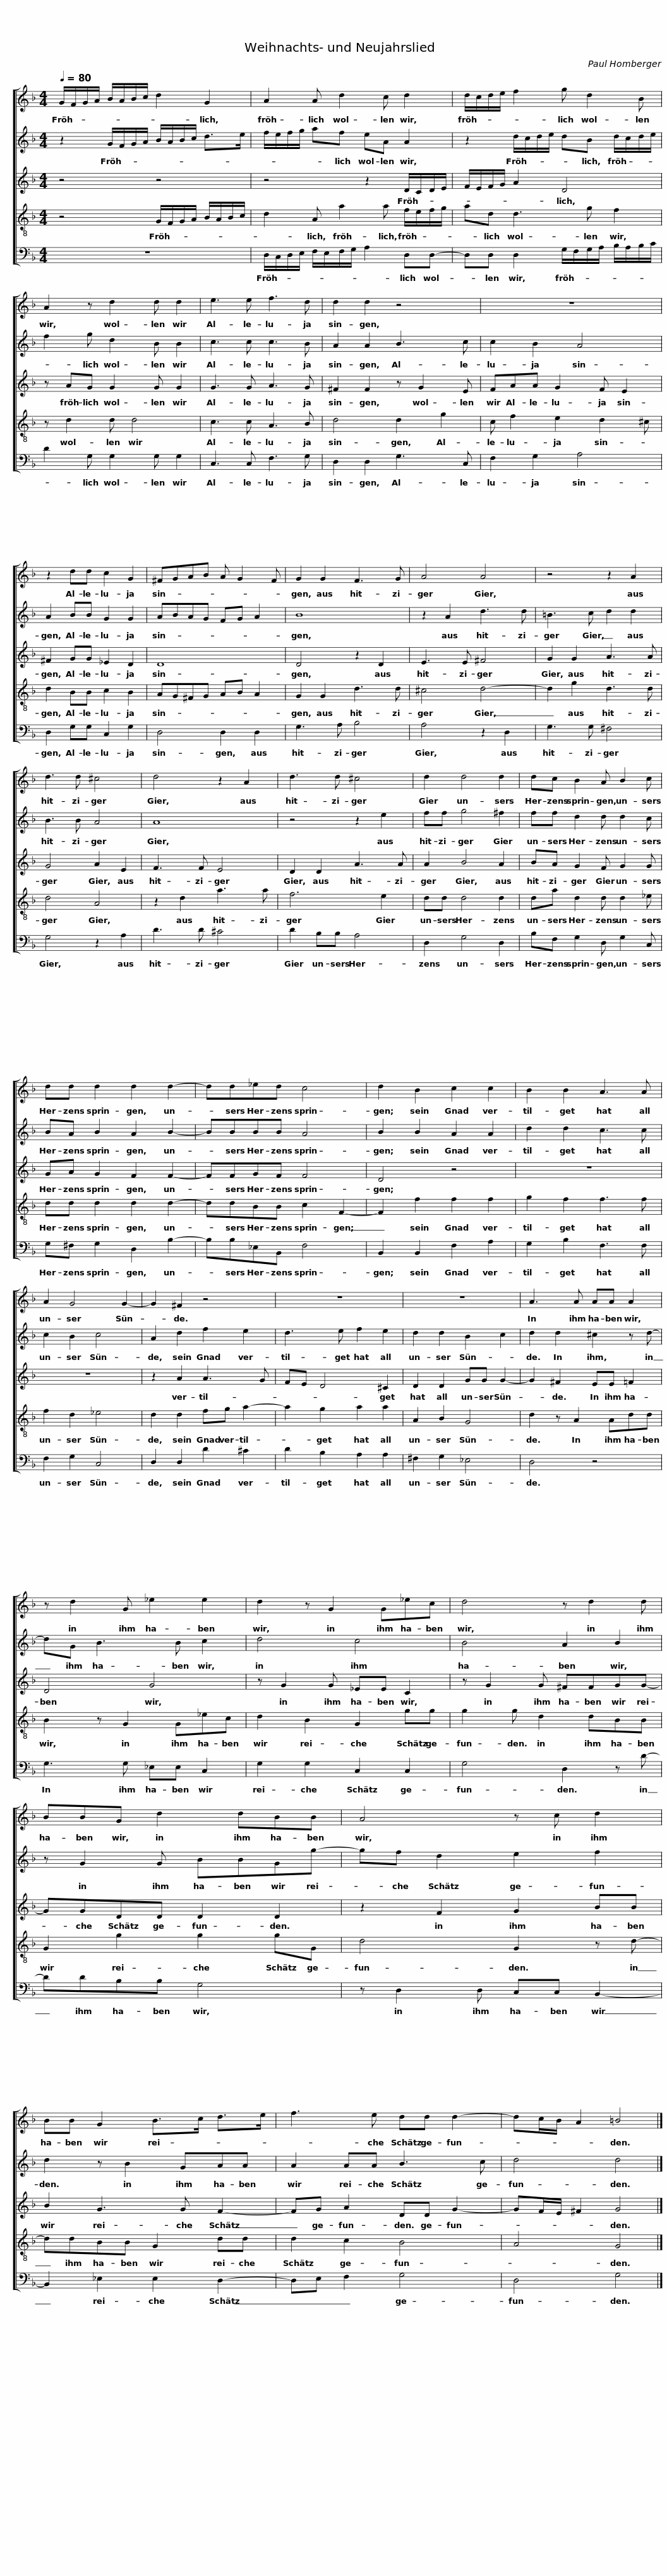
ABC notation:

X:1
%%score [ 1 2 3 4 5 ]
L:1/8
Q:1/4=80
M:4/4
I:linebreak $
K:F
V:1 treble
V:2 treble
V:3 treble
V:4 treble-8
V:5 bass
V:1
 G/F/G/A/ B/A/B/c/ d2 G2 | A2 A d2 c d2 |$ d/c/d/e/ f2 g d2 B | A2 z d2 d d2 | e3 e f3 d | %5
 d2 d2 z4 |$ z8 | z2 dd c2 G2 | ^FGAB A G2 F | G2 G2 F3 G | %10
 A4 A4 |$ z4 z2 A2 | d3 d ^c4 | d4 z2 A2 | d3 d ^c4 | %15
 d2 d4 d2 |$ dc B2 A B2 c | dd d2 d2 d2- | dd_ed c4 | d2 B2 c2 c2 |$ %20
 B2 B2 A3 A | A2 G4 G2- | G2 ^F2 z4 | z8 | z8 |$ %25
 A3 A AA A2 | z d2 G _e2 e2 | d2 z G2 G_ec |$ d4 z d2 d | BBG d2 dBB | %30
 A4 z c d2 |$ BB G2 B>c d>e | f3 e dd d2- | dc/B/ A2 =B4 |] %34
V:2
 z2 G/F/G/A/ B/A/B/c/ d>e | f/e/f/g/ af eA A2 |$ z2 d/c/d/e/ dB d/c/d/e/ | f2 g d2 B B2 | c3 c c3 B | %5
 A2 A2 B3 c |$ c2 B2 A4 | A2 BB G2 G2 | ABAG FG A2 | B8 | %10
 z2 A2 d3 d |$ =B3 c d2 d2 | B3 B A4 | A8 | z4 z2 e2 | %15
 ff g4 ^f2 |$ ff d2 d d2 c | BA B2 A2 B2- | BBBB A4 | B2 B2 A2 A2 |$ %20
 d2 d2 c3 c | c2 B2 c4 | A2 d2 f2 e2 | d3 e f2 e2 | d2 d2 B2 c2 |$ %25
 d2 d2 ^c2 z d- | dG B3 B c2 | d4 c4 |$ B4 A2 B2 | z G2 G BBGg- | %30
 gf d2 e2 f2 |$ d2 z B2 GAA | A2 AA B3 c | d4 d4 |] %34
V:3
 z4 z4 | z4 z2 D/C/D/E/ |$ F/E/F/G/ A2 D4 | z AG G2 G G2 | G3 G A3 G | %5
 ^F2 F2 z G2 E |$ FAA G2 F E2 | ^F2 GG _E2 D2 | D8 | D4 z2 D2 | %10
 E3 E ^F4 |$ G2 G2 A3 A | G4 A2 E2 | F3 F E4 | D2 D2 A3 A | %15
 A2 B4 A2 |$ BA G2 F G2 G | GA G2 F2 F2- | FFGF F4 | D4 z4 |$ %20
 z8 | z8 | z2 A2 A3 G | FE D4 ^C2 | D2 D2 GG G2- |$ %25
 G2 ^F2 EE =F2 | D4 G4 | z G2 G _EE C2 |$ z G2 G ^FFGG- | GGDD D2 D2 | %30
 z2 F2 G2 BB |$ B2 G3 G F2- | FG A2 DD G2- | GF/E/ ^F2 G4 |] %34
V:4
 z4 G/F/G/A/ B/A/B/c/ | d2 A a2 a f/e/f/g/ |$ ad d3 g f2 | z d2 d d4 | c3 c A3 B | %5
 d4 d2 g2 |$ c f2 e2 d2 ^c | d2 BB c2 B2 | AG^FG AB A2 | G2 G2 d3 d | %10
 ^c4 d4- |$ d2 g2 d3 d | d4 A4 | z2 d2 a3 a | f6 e2 | %15
 dd d4 d2 |$ da d2 d d2 _e | dd d2 d2 d2- | ddBB c2 F2- | F2 f2 f2 f2 |$ %20
 g2 f2 f3 f | f2 d2 _e4 | d2 d2 fg a2- | a2 g2 a2 a2 | A2 B2 G4 |$ %25
 d2 z A2 Add | B2 z G2 G_ec | d2 B2 G2 gg |$ g2 g d2 dBB | G2 g2 g2 gG | %30
 d4 G2 z d- |$ ddBB G2 dd | d2 c2 B4 | A4 G4 |] %34
V:5
 z8 | D,/C,/D,/E,/ F,/E,/F,/G,/ A,2 D,D,- |$ D,D, D,2 G,/F,/G,/A,/ B,/A,/B,/C/ | D2 G, G,2 G, G,2 | C,3 C, F,3 G, | %5
 D,2 D,2 G,3 C, |$ F,2 G,2 A,4 | D,2 G,G, C,2 G,2 | D,4 D,2 D,2 | G,3 A, B,4 | %10
 A,4 z2 D,2 |$ G,3 G, ^F,4 | G,4 z2 A,2 | D3 D ^C4 | D2 B,B, A,4 | %15
 D,2 G,4 D,2 |$ B,F, G,2 D, G,2 C, | G,^F, G,2 D,2 B,2- | B,B,_E,B,, F,4 | B,,2 B,,2 F,2 A,2 |$ %20
 G,2 B,2 F,3 F, | F,2 G,2 C,4 | D,2 D,2 D2 ^C2 | D2 B,2 A,2 A,2 | ^F,2 G,2 _E,4 |$ %25
 D,4 z4 | G,3 G, _E,E, C,2 | G,2 G,2 C,2 C,2 |$ G,4 D,2 z D- | DDB,B, G,4 | %30
 z D,2 D, C,C, B,,2- |$ B,,2 _E,2 E,2 D,2- | D,E, F,2 G,4 | D,4 G,4 |] %34
